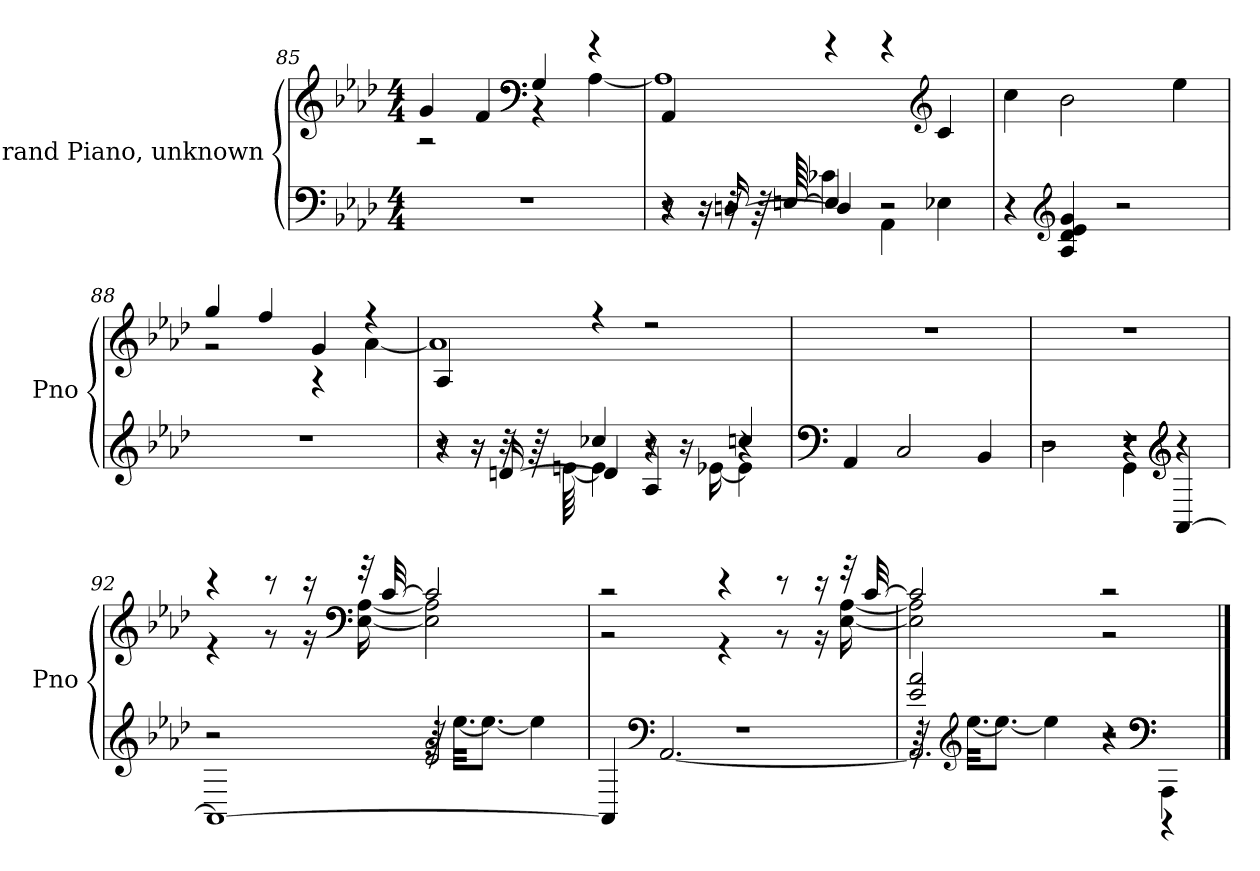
**kern	**kern
*part1	*part1
*staff2	*staff1
*I"Grand Piano, unknown	*
*I'Pno	*
*clefF4	*clefG2
*k[b-e-a-d-]	*k[b-e-a-d-]
*M4/4	*M4/4
=85	=85
*	*^
1r	4g/	2r
.	4f/	.
*	*clefF4	*
.	4G/	4r
.	4r	[4A-\
=86	=86	=86
*^	*	*
*	*^	*	*
8r	4r	8r	4AA-/	1A-]
16r	.	16r	.	.
32r	.	[16Dn/	.	.
64r	.	.	.	.
[64En/	.	.	.	.
4E/]	4c-X\	4D/]	4r	.
2r	4AA-\	2r	4r	.
*	*	*	*clefG2	*
.	4E-X\	.	4c/	.
*v	*v	*v	*	*
*	*v	*v
!!LO:PB:g=z
=87	=87
4r	4cc\
*clefG2	*
4A-/ 4d-/ 4e-/ 4g/	2b-\
2r	.
.	4ee-\
=88	=88
*	*^
1r	4gg/	2r
.	4ff/	.
.	4g/	4r
.	4r	[4a-\
=89	=89	=89
*^	*	*
*	*^	*	*
4r	8r	8r	4A-/	1a-]
.	16r	16r	.	.
.	32r	[16dn/	.	.
.	64r	.	.	.
.	[64en\	.	.	.
4cc-X/	4e\]	4d/]	4r	.
4r	8r	4A-/	2r	.
.	16r	.	.	.
.	[16e-X\	.	.	.
4ccn/	4e-\]	4r	.	.
*v	*v	*v	*	*
*	*v	*v
=90	=90
*clefF4	*
4AA-/	1r
2C/	.
4BB-/	.
=91	=91
*^	*
*	*^	*
1r	2D-\	2r	1r
.	4GG\	4r	.
*clefG2	*	*	*
.	4r	[4AA-/	.
!!LO:LB:g=z
=92	=92	=92	=92
*	*	*	*^
2r	2r	1AA-_	4r	4r
.	.	.	8r	8r
.	.	.	16r	16r
*	*	*	*clefF4	*
.	.	.	32r	[16E-\ [16A-\
.	.	.	[32c/	.
2e-/ 2a-/	64r	.	2c/]	2E-\] 2A-\]
.	[32.ee-\KKL	.	.	.
.	8.ee-\J_	.	.	.
.	4ee-\]	.	.	.
*	*v	*v	*	*
=93	=93	=93	=93
1r	4AA-/]	2r	2r
*clefF4	*	*	*
.	[2.AA-/	.	.
.	.	4r	4r
.	.	8r	8r
.	.	16r	16r
.	.	32r	[16E-\ [16A-\
.	.	[32c/	.
=94	=94	=94	=94
*	*^	*	*
2e-/ 2a-/	64r	2.AA-/]	2c/]	2E-\] 2A-\]
*clefG2	*	*	*	*
.	[32.ee-\KKL	.	.	.
.	8.ee-\J_	.	.	.
.	4ee-\]	.	.	.
2r	4r	.	2r	2r
*clefF4	*	*	*	*
.	4AAA-\	4r	.	.
*v	*v	*v	*	*
*	*v	*v
==	==
*-	*-
